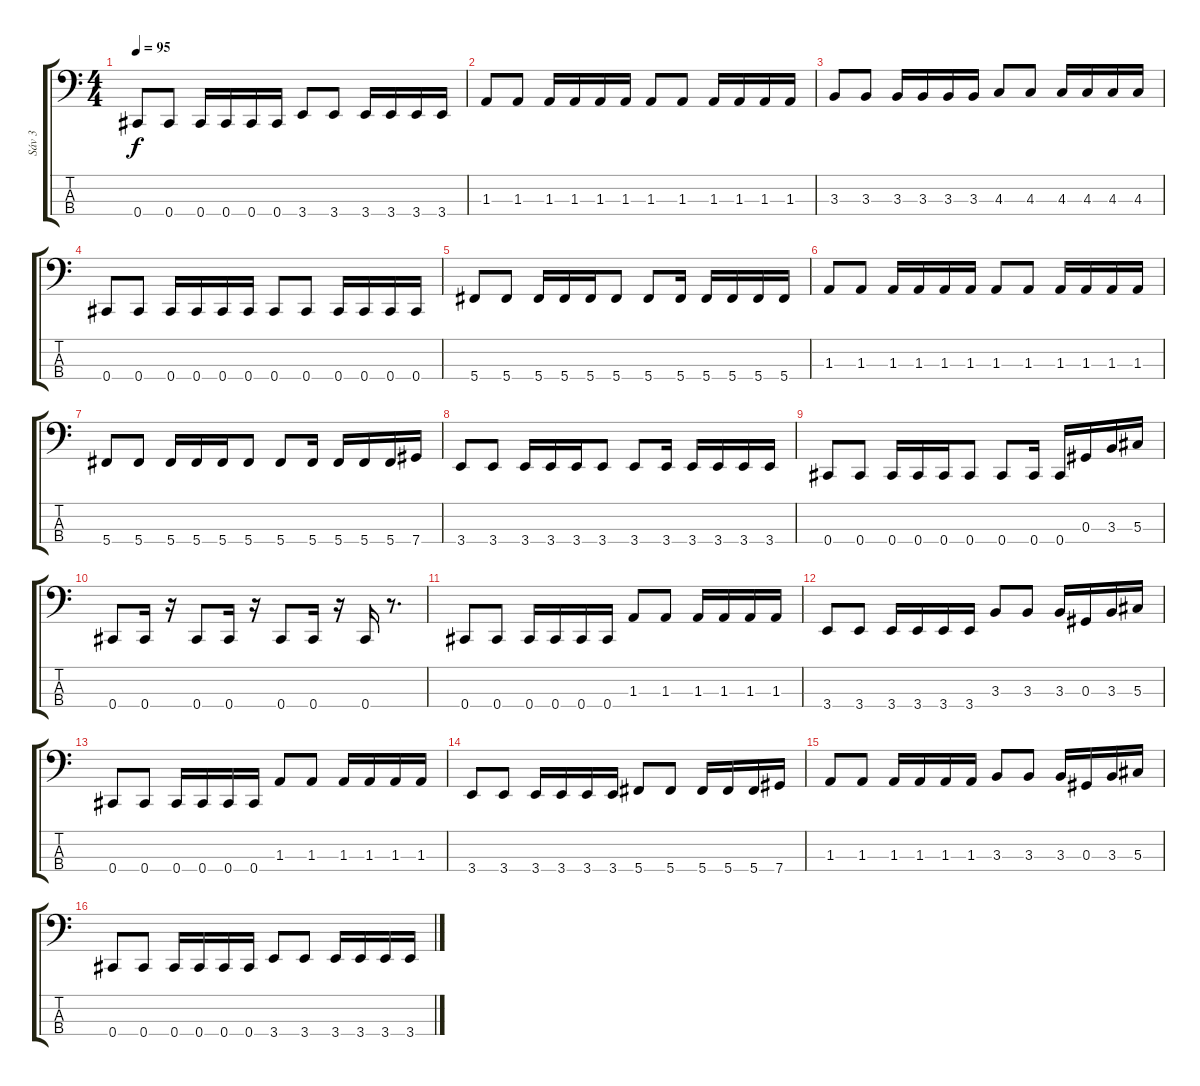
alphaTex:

\track ("Sáv 3" "Sáv 3") {instrument electricbasspick}
\staff {score tabs}
\tuning (Gb2 Db2 Ab1 Db1) {hide}
\ts (4 4)
\tempo 95
\clef f4
\ks c
0.4.8{dy f} 0.4.8 0.4.16 0.4.16 0.4.16 0.4.16 3.4.8 3.4.8 3.4.16 3.4.16 3.4.16 3.4.16 |
1.3.8 1.3.8 1.3.16 1.3.16 1.3.16 1.3.16 1.3.8 1.3.8 1.3.16 1.3.16 1.3.16 1.3.16 |
3.3.8 3.3.8 3.3.16 3.3.16 3.3.16 3.3.16 4.3.8 4.3.8 4.3.16 4.3.16 4.3.16 4.3.16 |
0.4.8 0.4.8 0.4.16 0.4.16 0.4.16 0.4.16 0.4.8 0.4.8 0.4.16 0.4.16 0.4.16 0.4.16 |
5.4.8 5.4.8 5.4.16 5.4.16 5.4.16 5.4.8 5.4.8 5.4.16 5.4.16 5.4.16 5.4.16 5.4.16 |
1.3.8 1.3.8 1.3.16 1.3.16 1.3.16 1.3.16 1.3.8 1.3.8 1.3.16 1.3.16 1.3.16 1.3.16 |
5.4.8 5.4.8 5.4.16 5.4.16 5.4.16 5.4.8 5.4.8 5.4.16 5.4.16 5.4.16 5.4.16 7.4.16 |
3.4.8 3.4.8 3.4.16 3.4.16 3.4.16 3.4.8 3.4.8 3.4.16 3.4.16 3.4.16 3.4.16 3.4.16 |
0.4.8 0.4.8 0.4.16 0.4.16 0.4.16 0.4.8 0.4.8 0.4.16 0.4.16 0.3.16 3.3.16 5.3.16 |
0.4.8 0.4.16 r.16 0.4.8 0.4.16 r.16 0.4.8 0.4.16 r.16 0.4.16 r.8{d} |
0.4.8 0.4.8 0.4.16 0.4.16 0.4.16 0.4.16 1.3.8 1.3.8 1.3.16 1.3.16 1.3.16 1.3.16 |
3.4.8 3.4.8 3.4.16 3.4.16 3.4.16 3.4.16 3.3.8 3.3.8 3.3.16 0.3.16 3.3.16 5.3.16 |
0.4.8 0.4.8 0.4.16 0.4.16 0.4.16 0.4.16 1.3.8 1.3.8 1.3.16 1.3.16 1.3.16 1.3.16 |
3.4.8 3.4.8 3.4.16 3.4.16 3.4.16 3.4.16 5.4.8 5.4.8 5.4.16 5.4.16 5.4.16 7.4.16 |
1.3.8 1.3.8 1.3.16 1.3.16 1.3.16 1.3.16 3.3.8 3.3.8 3.3.16 0.3.16 3.3.16 5.3.16 |
0.4.8 0.4.8 0.4.16 0.4.16 0.4.16 0.4.16 3.4.8 3.4.8 3.4.16 3.4.16 3.4.16 3.4.16
